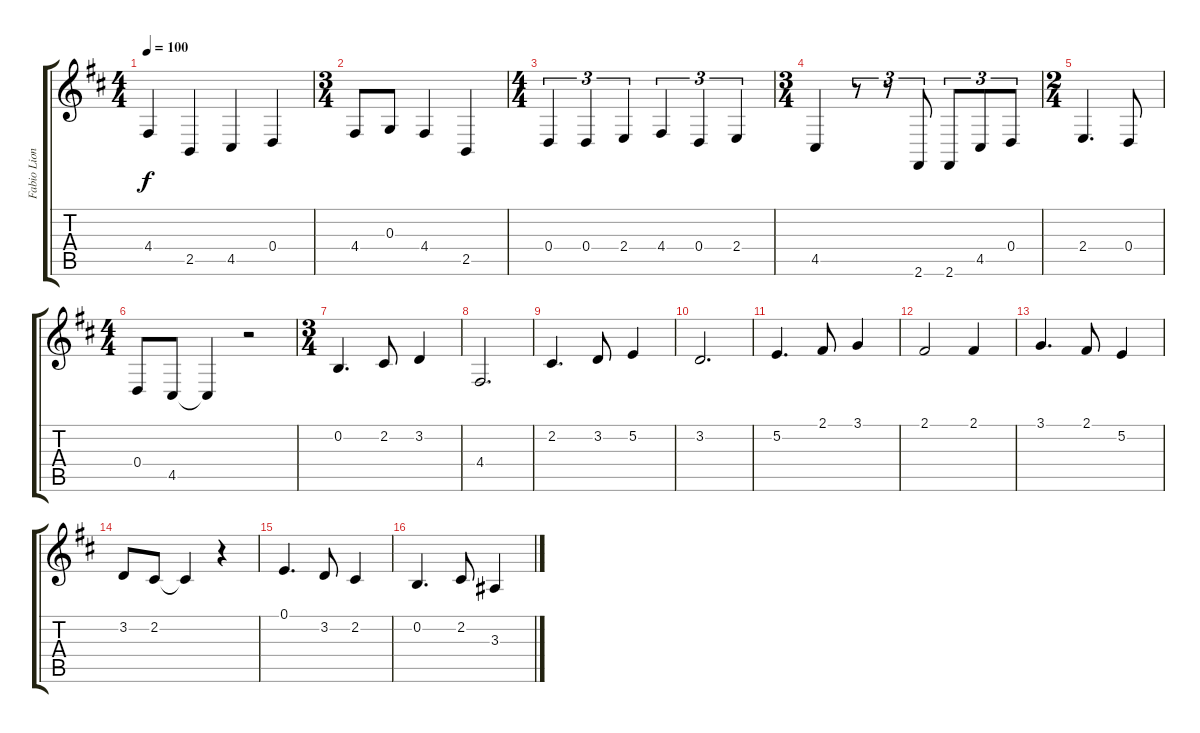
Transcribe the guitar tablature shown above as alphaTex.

\track ("Fabio Lione" "Fabio Lion") {instrument bassoon}
\staff {score tabs}
\tuning (E4 B3 G3 D3 A2 E2) {hide}
\ts (4 4)
\tempo 100
\clef g2
\ks bminor
4.4.4{dy f} 2.5.4 4.5.4 0.4.4 |
\ts (3 4)
4.4.8 0.3.8 4.4.4 2.5.4 |
\ts (4 4)
0.4.4{tu (3 2)} 0.4.4{tu (3 2)} 2.4.4{tu (3 2)} 4.4.4{tu (3 2)} 0.4.4{tu (3 2)} 2.4.4{tu (3 2)} |
\ts (3 4)
4.5.4 r.8{tu (3 2)} r.8{tu (3 2)} 2.6.8{tu (3 2)} 2.6.8{tu (3 2)} 4.5.8{tu (3 2)} 0.4.8{tu (3 2)} |
\ts (2 4)
2.4.4{d} 0.4.8 |
\ts (4 4)
0.4.8 4.5.8 4.5{t}.4 r.2 |
\ts (3 4)
0.2.4{d} 2.2.8 3.2.4 |
4.4.2{d} |
2.2.4{d} 3.2.8 5.2.4 |
3.2.2{d} |
5.2.4{d} 2.1.8 3.1.4 |
2.1.2 2.1.4 |
3.1.4{d} 2.1.8 5.2.4 |
3.2.8 2.2.8 2.2{t}.4 r.4 |
0.1.4{d} 3.2.8 2.2.4 |
0.2.4{d} 2.2.8 3.3.4
